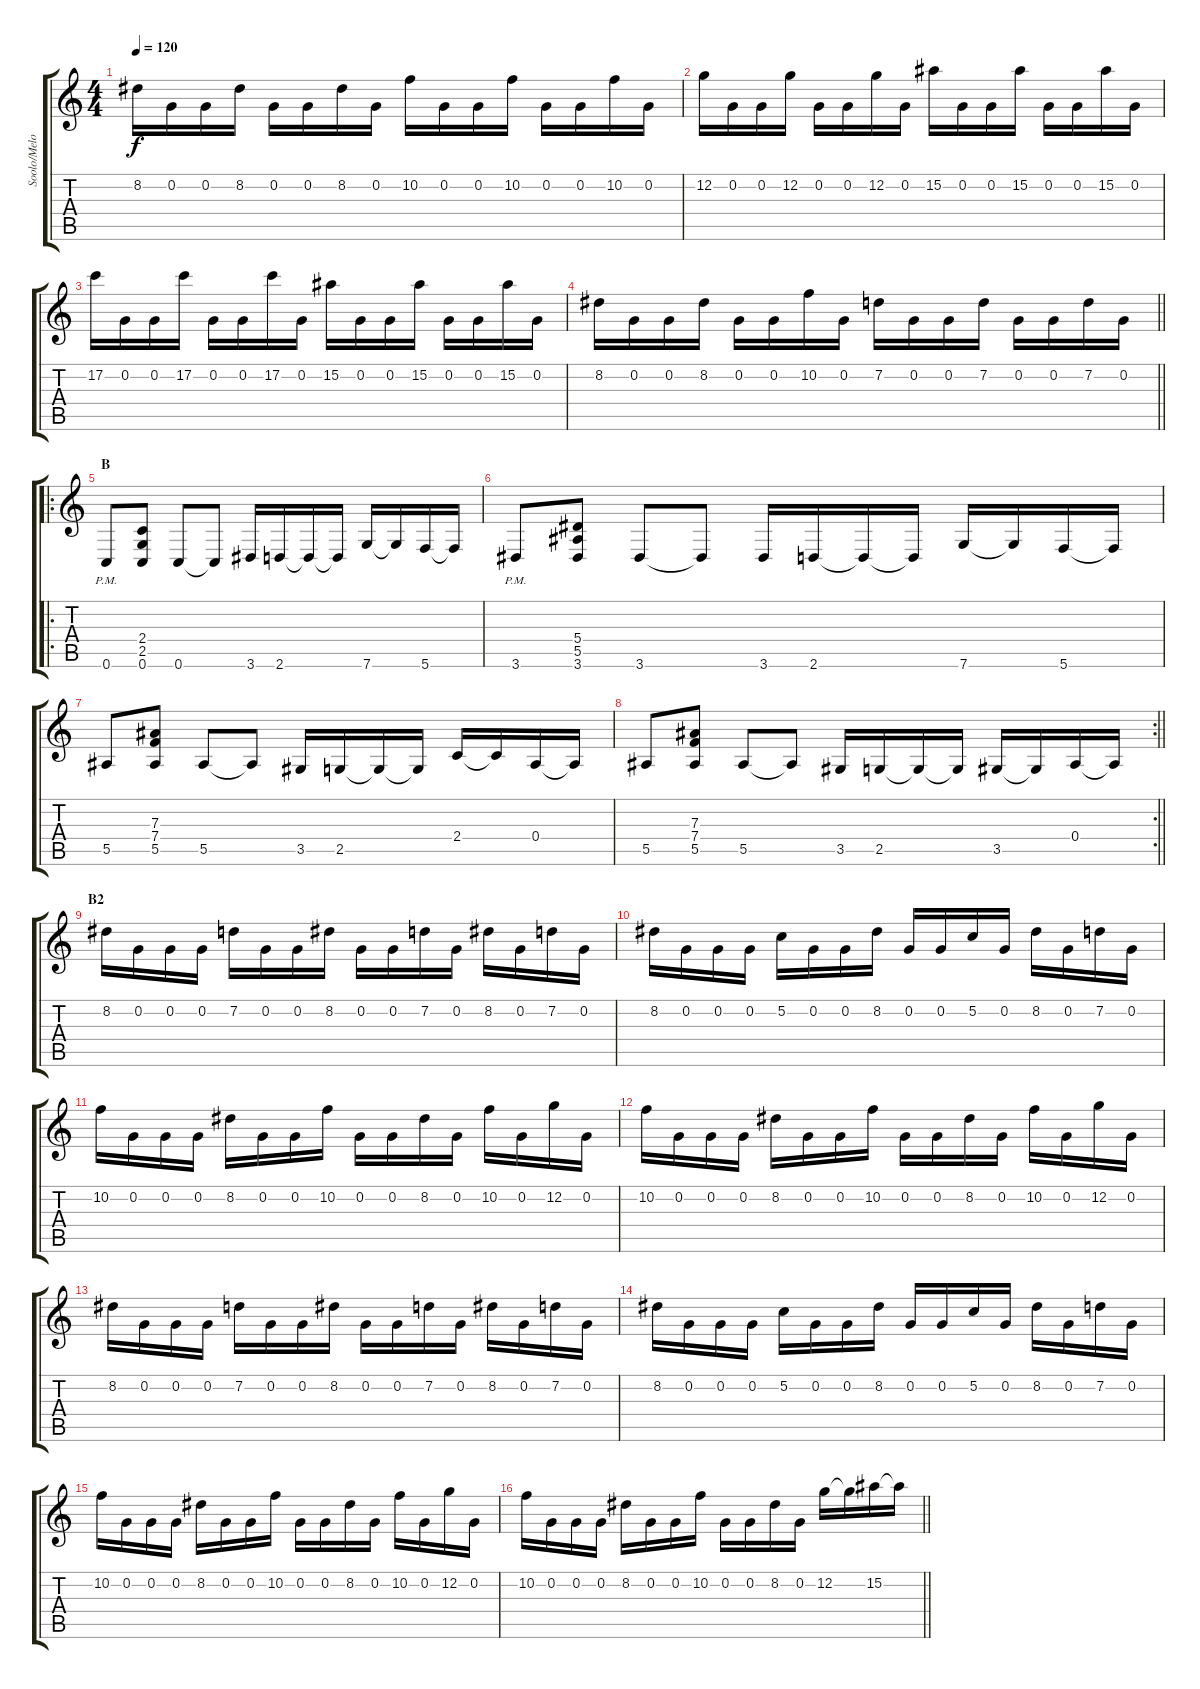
\track ("Soolo/Melodia Särö" "Soolo/Melo") {instrument distortionguitar}
\staff {score tabs}
\tuning (C4 G3 Eb3 Bb2 F2 C2) {hide}
\ts (4 4)
\tempo 120
\clef g2
\ks c
8.2.16{dy f} 0.2.16 0.2.16 8.2.16 0.2.16 0.2.16 8.2.16 0.2.16 10.2.16 0.2.16 0.2.16 10.2.16 0.2.16 0.2.16 10.2.16 0.2.16 |
12.2.16 0.2.16 0.2.16 12.2.16 0.2.16 0.2.16 12.2.16 0.2.16 15.2.16 0.2.16 0.2.16 15.2.16 0.2.16 0.2.16 15.2.16 0.2.16 |
17.2.16 0.2.16 0.2.16 17.2.16 0.2.16 0.2.16 17.2.16 0.2.16 15.2.16 0.2.16 0.2.16 15.2.16 0.2.16 0.2.16 15.2.16 0.2.16 |
\barLineRight lightlight
8.2.16 0.2.16 0.2.16 8.2.16 0.2.16 0.2.16 10.2.16 0.2.16 7.2.16 0.2.16 0.2.16 7.2.16 0.2.16 0.2.16 7.2.16 0.2.16 |
\ro
\section ("" "B")
0.6{pm}.8 (2.4 2.5 0.6).8 0.6.8 0.6{t}.8 3.6.16 2.6.16 2.6{t}.16 2.6{t}.16 7.6.16 7.6{t}.16 5.6.16 5.6{t}.16 |
3.6{pm}.8 (5.4 5.5 3.6).8 3.6.8 3.6{t}.8 3.6.16 2.6.16 2.6{t}.16 2.6{t}.16 7.6.16 7.6{t}.16 5.6.16 5.6{t}.16 |
5.5.8 (7.3 7.4 5.5).8 5.5.8 5.5{t}.8 3.5.16 2.5.16 2.5{t}.16 2.5{t}.16 2.4.16 2.4{t}.16 0.4.16 0.4{t}.16 |
\rc 2
\barLineRight lightlight
5.5.8 (7.3 7.4 5.5).8 5.5.8 5.5{t}.8 3.5.16 2.5.16 2.5{t}.16 2.5{t}.16 3.5.16 3.5{t}.16 0.4.16 0.4{t}.16 |
\section ("" "B2")
8.2.16 0.2.16 0.2.16 0.2.16 7.2.16 0.2.16 0.2.16 8.2.16 0.2.16 0.2.16 7.2.16 0.2.16 8.2.16 0.2.16 7.2.16 0.2.16 |
8.2.16 0.2.16 0.2.16 0.2.16 5.2.16 0.2.16 0.2.16 8.2.16 0.2.16 0.2.16 5.2.16 0.2.16 8.2.16 0.2.16 7.2.16 0.2.16 |
10.2.16 0.2.16 0.2.16 0.2.16 8.2.16 0.2.16 0.2.16 10.2.16 0.2.16 0.2.16 8.2.16 0.2.16 10.2.16 0.2.16 12.2.16 0.2.16 |
10.2.16 0.2.16 0.2.16 0.2.16 8.2.16 0.2.16 0.2.16 10.2.16 0.2.16 0.2.16 8.2.16 0.2.16 10.2.16 0.2.16 12.2.16 0.2.16 |
8.2.16 0.2.16 0.2.16 0.2.16 7.2.16 0.2.16 0.2.16 8.2.16 0.2.16 0.2.16 7.2.16 0.2.16 8.2.16 0.2.16 7.2.16 0.2.16 |
8.2.16 0.2.16 0.2.16 0.2.16 5.2.16 0.2.16 0.2.16 8.2.16 0.2.16 0.2.16 5.2.16 0.2.16 8.2.16 0.2.16 7.2.16 0.2.16 |
10.2.16 0.2.16 0.2.16 0.2.16 8.2.16 0.2.16 0.2.16 10.2.16 0.2.16 0.2.16 8.2.16 0.2.16 10.2.16 0.2.16 12.2.16 0.2.16 |
\barLineRight lightlight
10.2.16 0.2.16 0.2.16 0.2.16 8.2.16 0.2.16 0.2.16 10.2.16 0.2.16 0.2.16 8.2.16 0.2.16 12.2.16 12.2{t}.16 15.2.16 15.2{t}.16
